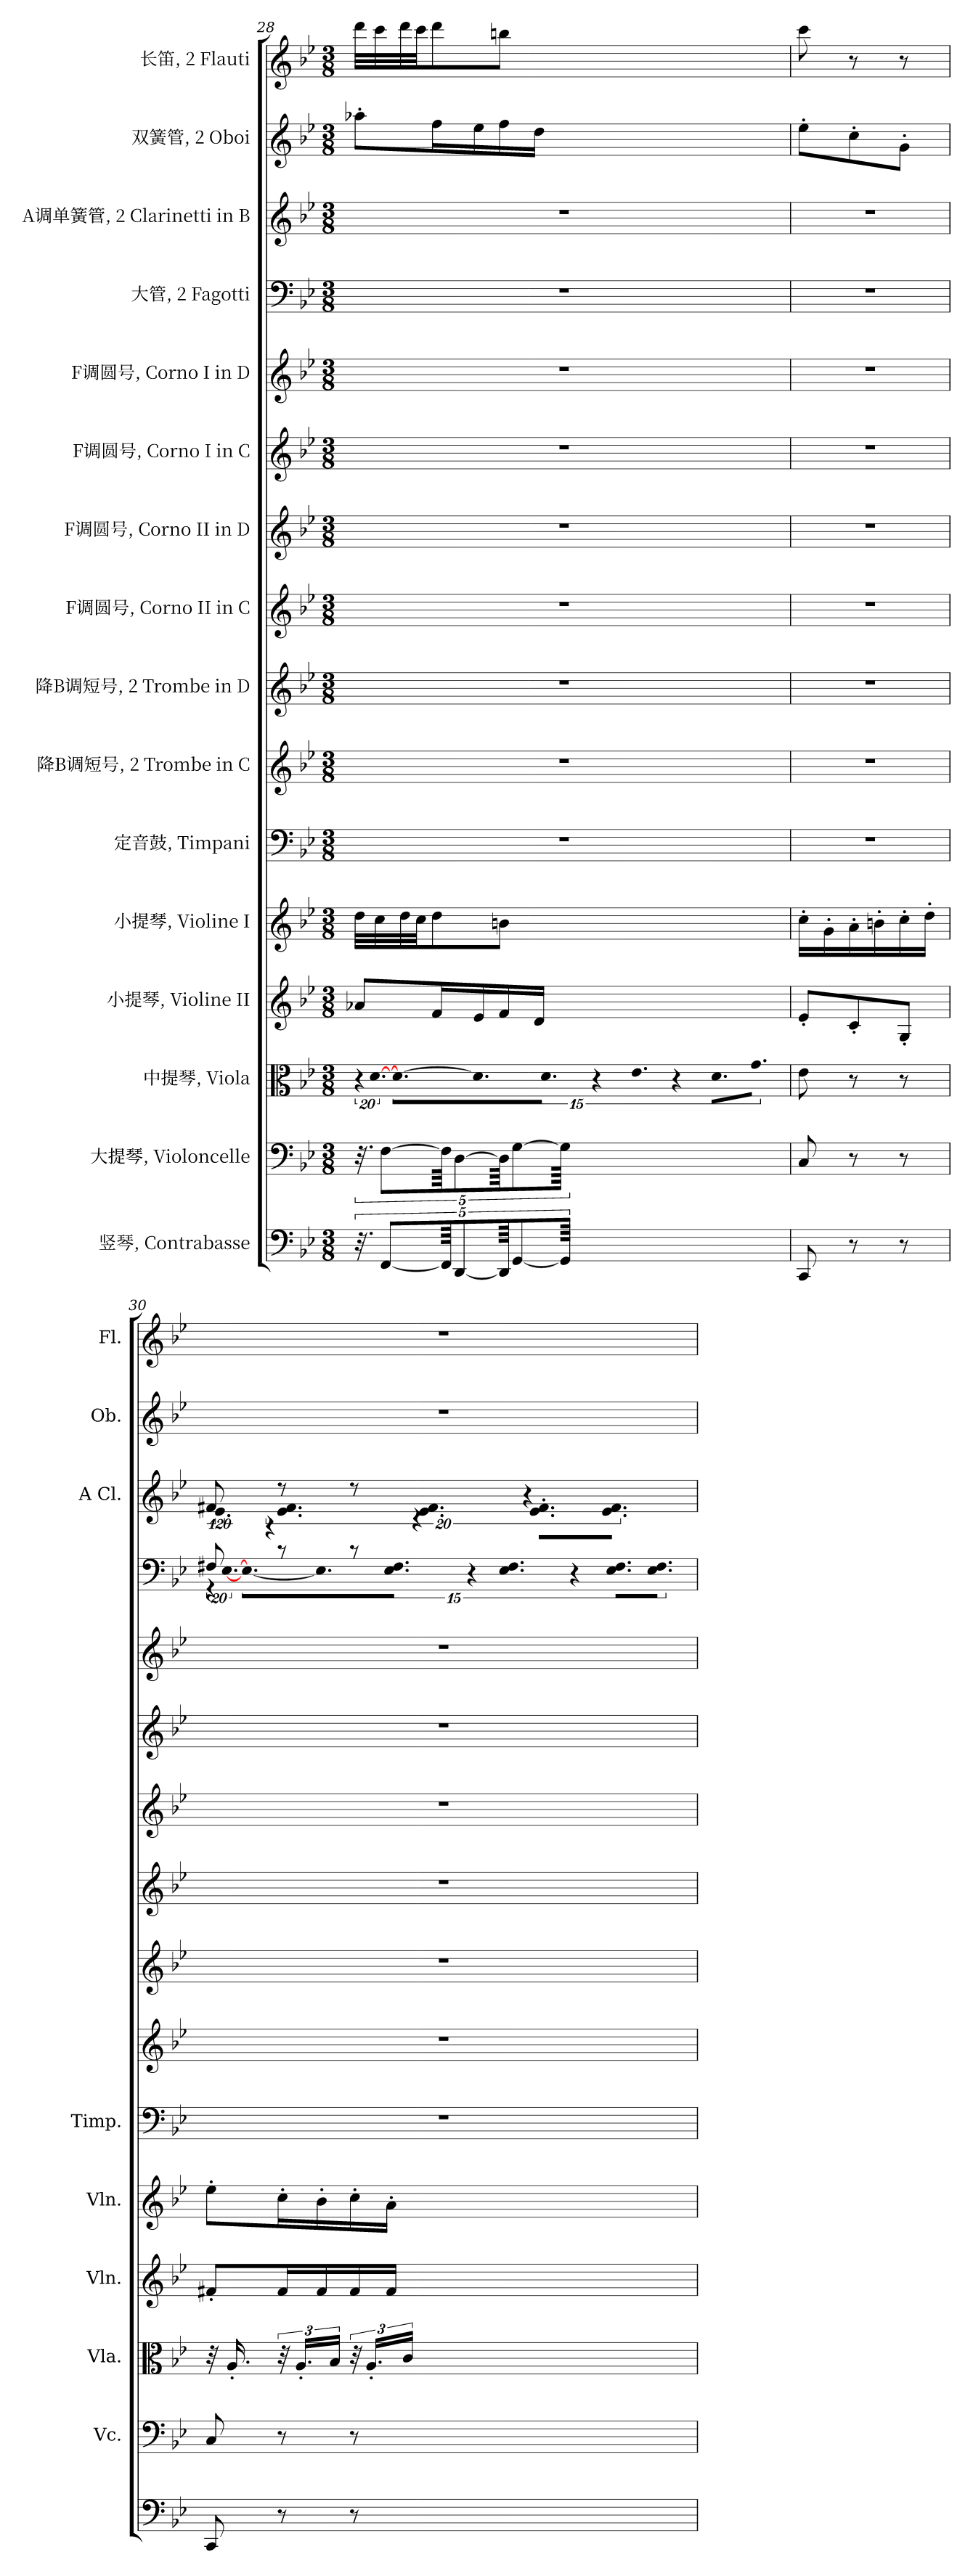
**kern	**kern	**kern	**kern	**kern	**kern	**kern	**kern	**kern	**kern	**kern	**kern	**kern	**kern	**kern	**kern
*part16	*part15	*part14	*part13	*part12	*part11	*part10	*part9	*part8	*part7	*part6	*part5	*part4	*part3	*part2	*part1
*staff16	*staff15	*staff14	*staff13	*staff12	*staff11	*staff10	*staff9	*staff8	*staff7	*staff6	*staff5	*staff4	*staff3	*staff2	*staff1
*I"竖琴, Contrabasse	*I"大提琴, Violoncelle	*I"中提琴, Viola	*I"小提琴, Violine II	*I"小提琴, Violine I	*I"定音鼓, Timpani	*I"降B调短号, 2 Trombe in C	*I"降B调短号, 2 Trombe in D	*I"F调圆号, Corno II in C	*I"F调圆号, Corno II in D	*I"F调圆号, Corno I in C	*I"F调圆号, Corno I in D	*I"大管, 2 Fagotti	*I"A调单簧管, 2 Clarinetti in B	*I"双簧管, 2 Oboi	*I"长笛, 2 Flauti
*	*I'Vc.	*I'Vla.	*I'Vln.	*I'Vln.	*I'Timp.	*	*	*	*	*	*	*	*I'A Cl.	*I'Ob.	*I'Fl.
!!LO:PB:g=z
*clefF4	*clefF4	*clefC3	*clefG2	*clefG2	*clefF4	*clefG2	*clefG2	*clefG2	*clefG2	*clefG2	*clefG2	*clefF4	*clefG2	*clefG2	*clefG2
*	*	*	*	*	*	*ITrd1c2	*ITrd1c2	*ITrd4c7	*ITrd4c7	*ITrd4c7	*ITrd4c7	*	*ITrd2c3	*	*
*k[b-e-]	*k[b-e-]	*k[b-e-]	*k[b-e-]	*k[b-e-]	*k[b-e-]	*k[b-e-a-d-]	*k[b-e-a-d-]	*k[b-e-a-]	*k[b-e-a-]	*k[b-e-a-]	*k[b-e-a-]	*k[b-e-]	*k[f#]	*k[b-e-]	*k[b-e-]
*M3/8	*M3/8	*M3/8	*M3/8	*M3/8	*M3/8	*M3/8	*M3/8	*M3/8	*M3/8	*M3/8	*M3/8	*M3/8	*M3/8	*M3/8	*M3/8
*MM117	*MM117	*MM117	*MM117	*MM117	*MM117	*MM117	*MM117	*MM117	*MM117	*MM117	*MM117	*MM117	*MM117	*MM117	*MM117
=28	=28	=28	=28	=28	=28	=28	=28	=28	=28	=28	=28	=28	=28	=28	=28
!	!	!LO:N:vis=64.	!	!	!	!	!	!	!	!	!	!	!	!	!
40.r	40.r	640%17r	8a-X/L	32dd\LLL	4.r	4.r	4.r	4.r	4.r	4.r	4.r	4.r	4.r	8aa-X'\L	32ddd\LLL
!	!	!LO:N:vis=32.	!	!	!	!	!	!	!	!	!	!	!	!	!
.	.	[640%17d\	.	.	.	.	.	.	.	.	.	.	.	.	.
.	.	.	.	32cc\	.	.	.	.	.	.	.	.	.	.	32ccc\
[10FF/L	[10F\L	.	.	.	.	.	.	.	.	.	.	.	.	.	.
.	.	1920ryy	.	.	.	.	.	.	.	.	.	.	.	.	.
!	!	!LO:N:vis=32.	!	!	!	!	!	!	!	!	!	!	!	!	!
.	.	1920%103d\LLL_	.	.	.	.	.	.	.	.	.	.	.	.	.
.	.	.	.	32dd\	.	.	.	.	.	.	.	.	.	.	32ddd\
.	.	.	.	32cc\JJ	.	.	.	.	.	.	.	.	.	.	32ccc\JJ
!	!	!LO:N:vis=32.	!	!	!	!	!	!	!	!	!	!	!	!	!
.	.	640%17d\K]	.	.	.	.	.	.	.	.	.	.	.	.	.
*	*	*	*	*	*	*	*	*	*	*	*	*	*	*	*MM127
.	.	.	16f/L	8dd\	.	.	.	.	.	.	.	.	.	16ff\L	8ddd\
!	!	!LO:N:vis=32.	!	!	!	!	!	!	!	!	!	!	!	!	!
.	.	1920%103d\JJJ	.	.	.	.	.	.	.	.	.	.	.	.	.
80FF/KKK]	80F\KKK]	.	.	.	.	.	.	.	.	.	.	.	.	.	.
[10DD/	[10D\	.	.	.	.	.	.	.	.	.	.	.	.	.	.
!	!	!LO:N:vis=64.	!	!	!	!	!	!	!	!	!	!	!	!	!
.	.	640%17r	16e-/	.	.	.	.	.	.	.	.	.	.	16ee-\	.
!	!	!LO:N:vis=32.	!	!	!	!	!	!	!	!	!	!	!	!	!
.	.	640%17e-\	.	.	.	.	.	.	.	.	.	.	.	.	.
.	.	1920ryy	.	.	.	.	.	.	.	.	.	.	.	.	.
!	!	!LO:N:vis=64.	!	!	!	!	!	!	!	!	!	!	!	!	!
.	.	640%17r	.	.	.	.	.	.	.	.	.	.	.	.	.
*	*	*	*	*	*	*	*	*	*	*	*	*	*	*	*MM124
80DD/KKK]	80D\KKK]	.	16f/	8bn\J	.	.	.	.	.	.	.	.	.	16ff\	8bbn\J
[10GG/	[10G\	.	.	.	.	.	.	.	.	.	.	.	.	.	.
!	!	!LO:N:vis=32.	!	!	!	!	!	!	!	!	!	!	!	!	!
.	.	1920%103d\LLL	.	.	.	.	.	.	.	.	.	.	.	.	.
.	.	.	16d/JJ	.	.	.	.	.	.	.	.	.	.	16dd\JJ	.
!	!	!LO:N:vis=32.	!	!	!	!	!	!	!	!	!	!	!	!	!
.	.	1920%103g\JJJ	.	.	.	.	.	.	.	.	.	.	.	.	.
80GG/Jkkk]	80G\Jkkk]	.	.	.	.	.	.	.	.	.	.	.	.	.	.
=29	=29	=29	=29	=29	=29	=29	=29	=29	=29	=29	=29	=29	=29	=29	=29
*	*	*	*	*	*	*	*	*	*	*	*	*	*	*	*MM117
8CC/	8C/	8e-\	8e-'/L	16cc'\LL	4.r	4.r	4.r	4.r	4.r	4.r	4.r	4.r	4.r	8ee-'\L	8ccc\
.	.	.	.	16g'\	.	.	.	.	.	.	.	.	.	.	.
*	*	*	*	*	*	*	*	*	*	*	*	*	*	*	*MM127
8r	8r	8r	8c'/	16a'\	.	.	.	.	.	.	.	.	.	8cc'\	8r
.	.	.	.	16bn'\	.	.	.	.	.	.	.	.	.	.	.
*	*	*	*	*	*	*	*	*	*	*	*	*	*	*	*MM124
8r	8r	8r	8G'/J	16cc'\	.	.	.	.	.	.	.	.	.	8g'\J	8r
.	.	.	.	16dd'\JJ	.	.	.	.	.	.	.	.	.	.	.
!!LO:PB:g=z
=30	=30	=30	=30	=30	=30	=30	=30	=30	=30	=30	=30	=30	=30	=30	=30
*	*	*	*	*	*	*	*	*	*	*	*	*	*	*	*MM117
*	*	*	*	*	*	*	*	*	*	*	*	*^	*^	*	*
!	!	!	!	!	!	!	!	!	!	!	!	!	!LO:N:vis=64.	!	!LO:N:vis=16.	!	!
8CC/	8C/	32r	8f#X'/L	8ee-'\L	4.r	4.r	4.r	4.r	4.r	4.r	4.r	8F#X/	640%17r	8d#X/	960%103c\	4.r	4.r
!	!	!	!	!	!	!	!	!	!	!	!	!	!LO:N:vis=32.	!	!	!	!
.	.	.	.	.	.	.	.	.	.	.	.	.	[640%17E-\	.	.	.	.
.	.	16.A'/	.	.	.	.	.	.	.	.	.	.	.	.	.	.	.
.	.	.	.	.	.	.	.	.	.	.	.	.	1920ryy	.	.	.	.
!	!	!	!	!	!	!	!	!	!	!	!	!	!LO:N:vis=32.	!	!	!	!
.	.	.	.	.	.	.	.	.	.	.	.	.	1920%103E-\LLL_	.	.	.	.
!	!	!	!	!	!	!	!	!	!	!	!	!	!LO:N:vis=32.	!	!LO:N:vis=64.	!	!
.	.	.	.	.	.	.	.	.	.	.	.	.	640%17E-\K]	.	640%17r	.	.
8r	8r	48r	16f#/L	16cc'\L	.	.	.	.	.	.	.	8r	.	8r	.	.	.
!	!	!	!	!	!	!	!	!	!	!	!	!	!LO:N:vis=32.	!	!LO:N:vis=32.	!	!
.	.	.	.	.	.	.	.	.	.	.	.	.	1920%103E-\ 1920%103F#\JJJ	.	1920%103c\ 1920%103d#\	.	.
.	.	24.A'/LL	.	.	.	.	.	.	.	.	.	.	.	.	.	.	.
!	!	!	!	!	!	!	!	!	!	!	!	!	!LO:N:vis=64.	!	!LO:N:vis=64.	!	!
.	.	.	16f#/	16b-'\	.	.	.	.	.	.	.	.	640%17r	.	640%17r	.	.
.	.	24B-/JJ	.	.	.	.	.	.	.	.	.	.	.	.	.	.	.
!	!	!	!	!	!	!	!	!	!	!	!	!	!LO:N:vis=32.	!	!LO:N:vis=32.	!	!
.	.	.	.	.	.	.	.	.	.	.	.	.	640%17E-\ 640%17F#\	.	640%17c\ 640%17d#\	.	.
.	.	.	.	.	.	.	.	.	.	.	.	.	1920ryy	.	1920ryy	.	.
!	!	!	!	!	!	!	!	!	!	!	!	!	!LO:N:vis=64.	!	!LO:N:vis=64.	!	!
.	.	.	.	.	.	.	.	.	.	.	.	.	640%17r	.	640%17r	.	.
8r	8r	48r	16f#/	16cc'\	.	.	.	.	.	.	.	8r	.	8r	.	.	.
!	!	!	!	!	!	!	!	!	!	!	!	!	!LO:N:vis=32.	!	!LO:N:vis=32.	!	!
.	.	.	.	.	.	.	.	.	.	.	.	.	1920%103E-\ 1920%103F#\LLL	.	1920%103c\' 1920%103d#\'LLL	.	.
.	.	24.A'/LL	.	.	.	.	.	.	.	.	.	.	.	.	.	.	.
.	.	.	16f#/JJ	16a'\JJ	.	.	.	.	.	.	.	.	.	.	.	.	.
!	!	!	!	!	!	!	!	!	!	!	!	!	!LO:N:vis=32.	!	!LO:N:vis=32.	!	!
.	.	.	.	.	.	.	.	.	.	.	.	.	1920%103E-\ 1920%103F#\JJJ	.	1920%103c\ 1920%103d#\JJJ	.	.
.	.	24c/JJ	.	.	.	.	.	.	.	.	.	.	.	.	.	.	.
*	*	*	*	*	*	*	*	*	*	*	*	*v	*v	*	*	*	*
*	*	*	*	*	*	*	*	*	*	*	*	*	*v	*v	*	*
=	=	=	=	=	=	=	=	=	=	=	=	=	=	=	=
*-	*-	*-	*-	*-	*-	*-	*-	*-	*-	*-	*-	*-	*-	*-	*-
